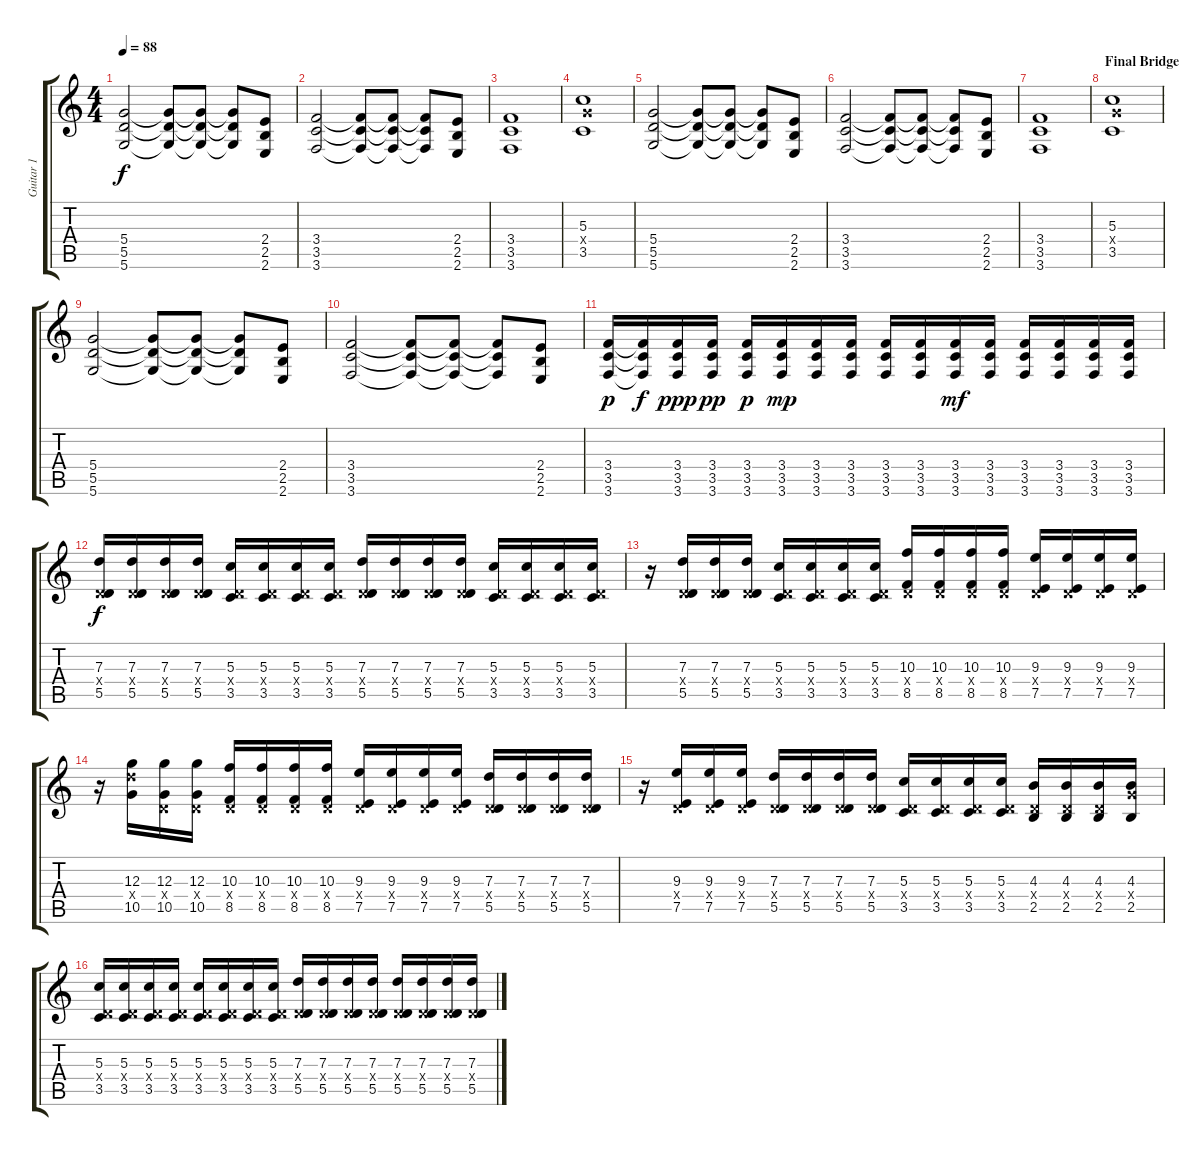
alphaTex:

\track ("Guitar 1" "Guitar 1") {instrument distortionguitar}
\staff {score tabs}
\tuning (E4 B3 G3 D3 A2 D2) {hide}
\ts (4 4)
\tempo 88
\clef g2
\ks c
(5.4 5.5 5.6).2{dy f} (5.4{t} 5.5{t} 5.6{t}).8 (5.4{t} 5.5{t} 5.6{t}).8 (5.4{t} 5.5{t} 5.6{t}).8 (2.4 2.5 2.6).8 |
(3.4 3.5 3.6).2 (3.4{t} 3.5{t} 3.6{t}).8 (3.4{t} 3.5{t} 3.6{t}).8 (3.4{t} 3.5{t} 3.6{t}).8 (2.4 2.5 2.6).8 |
(3.4 3.5 3.6).1 |
(5.3 5.4{x} 3.5).1 |
(5.4 5.5 5.6).2 (5.4{t} 5.5{t} 5.6{t}).8 (5.4{t} 5.5{t} 5.6{t}).8 (5.4{t} 5.5{t} 5.6{t}).8 (2.4 2.5 2.6).8 |
(3.4 3.5 3.6).2 (3.4{t} 3.5{t} 3.6{t}).8 (3.4{t} 3.5{t} 3.6{t}).8 (3.4{t} 3.5{t} 3.6{t}).8 (2.4 2.5 2.6).8 |
(3.4 3.5 3.6).1 |
\section ("" "Final Bridge")
(5.3 5.4{x} 3.5).1 |
(5.4 5.5 5.6).2 (5.4{t} 5.5{t} 5.6{t}).8 (5.4{t} 5.5{t} 5.6{t}).8 (5.4{t} 5.5{t} 5.6{t}).8 (2.4 2.5 2.6).8 |
(3.4 3.5 3.6).2 (3.4{t} 3.5{t} 3.6{t}).8 (3.4{t} 3.5{t} 3.6{t}).8 (3.4{t} 3.5{t} 3.6{t}).8 (2.4 2.5 2.6).8 |
(3.4 3.5 3.6).16{dy p} (3.4{t} 3.5{t} 3.6{t}).16{dy f} (3.4 3.5 3.6).16{dy ppp} (3.4 3.5 3.6).16{dy pp} (3.4 3.5 3.6).16{dy p} (3.4 3.5 3.6).16{dy mp} (3.4 3.5 3.6).16 (3.4 3.5 3.6).16 (3.4 3.5 3.6).16 (3.4 3.5 3.6).16 (3.4 3.5 3.6).16{dy mf} (3.4 3.5 3.6).16 (3.4 3.5 3.6).16 (3.4 3.5 3.6).16 (3.4 3.5 3.6).16 (3.4 3.5 3.6).16 |
(7.3 0.4{x} 5.5).16{dy f} (7.3 0.4{x} 5.5).16 (7.3 0.4{x} 5.5).16 (7.3 0.4{x} 5.5).16 (5.3 0.4{x} 3.5).16 (5.3 0.4{x} 3.5).16 (5.3 0.4{x} 3.5).16 (5.3 0.4{x} 3.5).16 (7.3 0.4{x} 5.5).16 (7.3 0.4{x} 5.5).16 (7.3 0.4{x} 5.5).16 (7.3 0.4{x} 5.5).16 (5.3 0.4{x} 3.5).16 (5.3 0.4{x} 3.5).16 (5.3 0.4{x} 3.5).16 (5.3 0.4{x} 3.5).16 |
r.16 (7.3 0.4{x} 5.5).16 (7.3 0.4{x} 5.5).16 (7.3 0.4{x} 5.5).16 (5.3 0.4{x} 3.5).16 (5.3 0.4{x} 3.5).16 (5.3 0.4{x} 3.5).16 (5.3 0.4{x} 3.5).16 (10.3 0.4{x} 8.5).16 (10.3 0.4{x} 8.5).16 (10.3 0.4{x} 8.5).16 (10.3 0.4{x} 8.5).16 (9.3 0.4{x} 7.5).16 (9.3 0.4{x} 7.5).16 (9.3 0.4{x} 7.5).16 (9.3 0.4{x} 7.5).16 |
r.16 (12.3 12.4{x} 10.5).16 (12.3 0.4{x} 10.5).16 (12.3 0.4{x} 10.5).16 (10.3 0.4{x} 8.5).16 (10.3 0.4{x} 8.5).16 (10.3 0.4{x} 8.5).16 (10.3 0.4{x} 8.5).16 (9.3 0.4{x} 7.5).16 (9.3 0.4{x} 7.5).16 (9.3 0.4{x} 7.5).16 (9.3 0.4{x} 7.5).16 (7.3 0.4{x} 5.5).16 (7.3 0.4{x} 5.5).16 (7.3 0.4{x} 5.5).16 (7.3 0.4{x} 5.5).16 |
r.16 (9.3 0.4{x} 7.5).16 (9.3 0.4{x} 7.5).16 (9.3 0.4{x} 7.5).16 (7.3 0.4{x} 5.5).16 (7.3 0.4{x} 5.5).16 (7.3 0.4{x} 5.5).16 (7.3 0.4{x} 5.5).16 (5.3 0.4{x} 3.5).16 (5.3 0.4{x} 3.5).16 (5.3 0.4{x} 3.5).16 (5.3 0.4{x} 3.5).16 (4.3 0.4{x} 2.5).16 (4.3 0.4{x} 2.5).16 (4.3 0.4{x} 2.5).16 (4.3 5.4{x} 2.5).16 |
(5.3 0.4{x} 3.5).16 (5.3 0.4{x} 3.5).16 (5.3 0.4{x} 3.5).16 (5.3 0.4{x} 3.5).16 (5.3 0.4{x} 3.5).16 (5.3 0.4{x} 3.5).16 (5.3 0.4{x} 3.5).16 (5.3 0.4{x} 3.5).16 (7.3 0.4{x} 5.5).16 (7.3 0.4{x} 5.5).16 (7.3 0.4{x} 5.5).16 (7.3 0.4{x} 5.5).16 (7.3 0.4{x} 5.5).16 (7.3 0.4{x} 5.5).16 (7.3 0.4{x} 5.5).16 (7.3 0.4{x} 5.5).16
